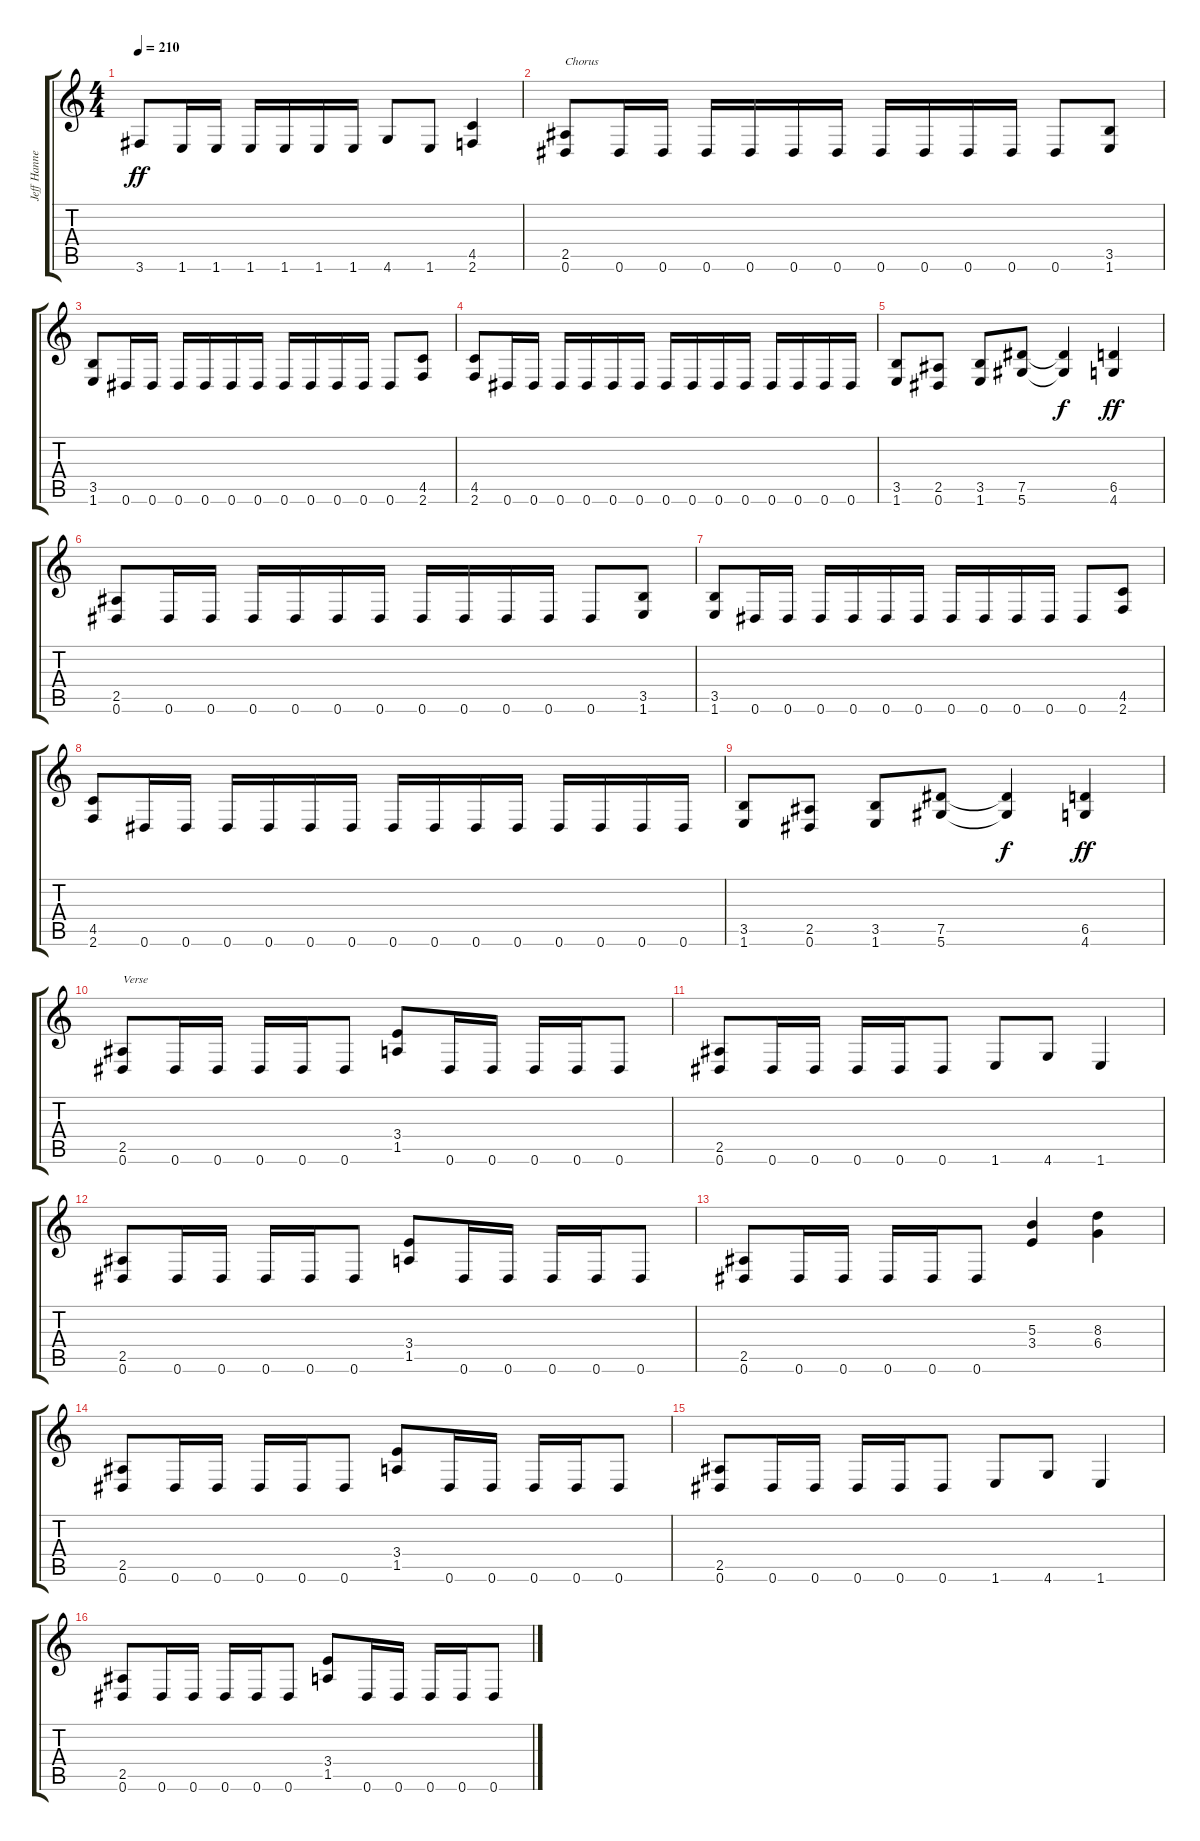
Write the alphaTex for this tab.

\track ("Jeff Hanneman" "Jeff Hanne") {instrument distortionguitar}
\staff {score tabs}
\tuning (Eb4 Bb3 Gb3 Db3 Ab2 Eb2) {hide}
\ts (4 4)
\tempo 210
\clef g2
\ks c
3.6.8{dy ff} 1.6.16 1.6.16 1.6.16 1.6.16 1.6.16 1.6.16 4.6.8 1.6.8 (4.5 2.6).4 |
(2.5 0.6).8{txt "Chorus"} 0.6.16 0.6.16 0.6.16 0.6.16 0.6.16 0.6.16 0.6.16 0.6.16 0.6.16 0.6.16 0.6.8 (3.5 1.6).8 |
(3.5 1.6).8 0.6.16 0.6.16 0.6.16 0.6.16 0.6.16 0.6.16 0.6.16 0.6.16 0.6.16 0.6.16 0.6.8 (4.5 2.6).8 |
(4.5 2.6).8 0.6.16 0.6.16 0.6.16 0.6.16 0.6.16 0.6.16 0.6.16 0.6.16 0.6.16 0.6.16 0.6.16 0.6.16 0.6.16 0.6.16 |
(3.5 1.6).8 (2.5 0.6).8 (3.5 1.6).8 (7.5 5.6).8 (7.5{t} 5.6{t}).4{dy f} (6.5 4.6).4{dy ff} |
(2.5 0.6).8 0.6.16 0.6.16 0.6.16 0.6.16 0.6.16 0.6.16 0.6.16 0.6.16 0.6.16 0.6.16 0.6.8 (3.5 1.6).8 |
(3.5 1.6).8 0.6.16 0.6.16 0.6.16 0.6.16 0.6.16 0.6.16 0.6.16 0.6.16 0.6.16 0.6.16 0.6.8 (4.5 2.6).8 |
(4.5 2.6).8 0.6.16 0.6.16 0.6.16 0.6.16 0.6.16 0.6.16 0.6.16 0.6.16 0.6.16 0.6.16 0.6.16 0.6.16 0.6.16 0.6.16 |
(3.5 1.6).8 (2.5 0.6).8 (3.5 1.6).8 (7.5 5.6).8 (7.5{t} 5.6{t}).4{dy f} (6.5 4.6).4{dy ff} |
(2.5 0.6).8{txt "Verse"} 0.6.16 0.6.16 0.6.16 0.6.16 0.6.8 (3.4 1.5).8 0.6.16 0.6.16 0.6.16 0.6.16 0.6.8 |
(2.5 0.6).8 0.6.16 0.6.16 0.6.16 0.6.16 0.6.8 1.6.8 4.6.8 1.6.4 |
(2.5 0.6).8 0.6.16 0.6.16 0.6.16 0.6.16 0.6.8 (3.4 1.5).8 0.6.16 0.6.16 0.6.16 0.6.16 0.6.8 |
(2.5 0.6).8 0.6.16 0.6.16 0.6.16 0.6.16 0.6.8 (5.3 3.4).4 (8.3 6.4).4 |
(2.5 0.6).8 0.6.16 0.6.16 0.6.16 0.6.16 0.6.8 (3.4 1.5).8 0.6.16 0.6.16 0.6.16 0.6.16 0.6.8 |
(2.5 0.6).8 0.6.16 0.6.16 0.6.16 0.6.16 0.6.8 1.6.8 4.6.8 1.6.4 |
(2.5 0.6).8 0.6.16 0.6.16 0.6.16 0.6.16 0.6.8 (3.4 1.5).8 0.6.16 0.6.16 0.6.16 0.6.16 0.6.8
